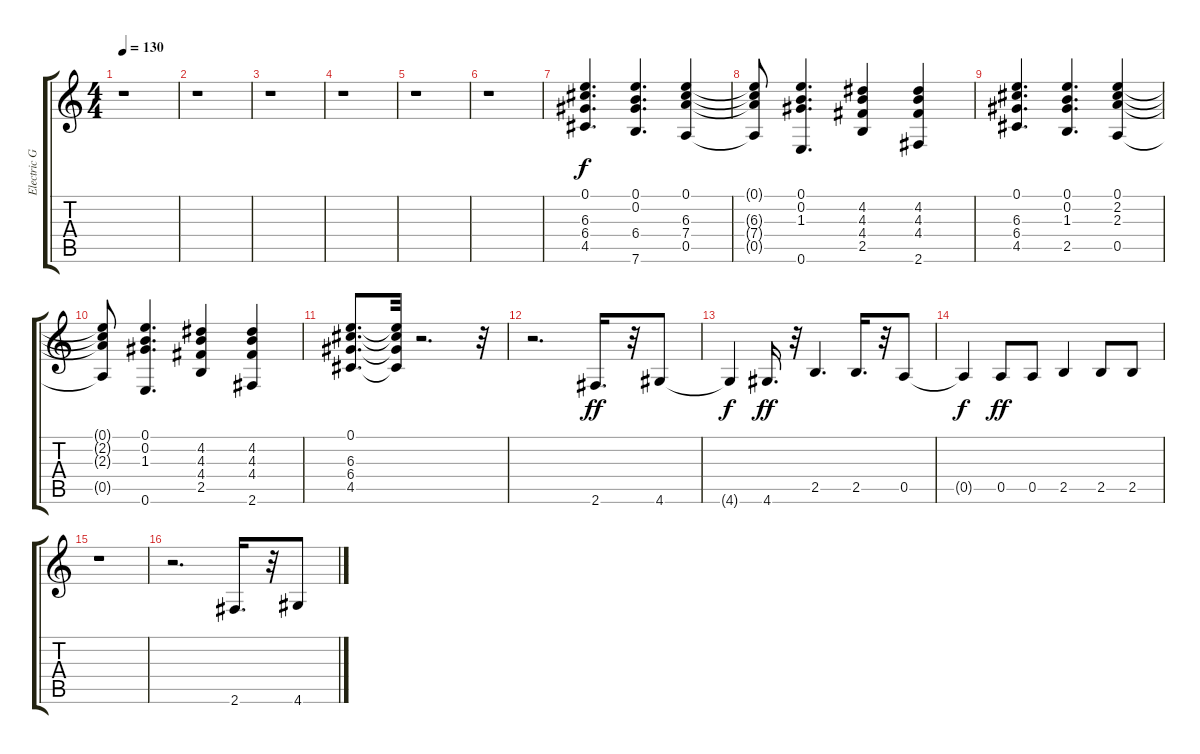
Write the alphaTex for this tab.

\track ("Electric Guitar" "Electric G") {instrument electricguitarclean}
\staff {score tabs}
\tuning (E4 B3 G3 D3 A2 E2) {hide}
\ts (4 4)
\tempo 130
\clef g2
\ks c
r.1{dy ff} |
r.1 |
r.1 |
r.1 |
r.1 |
r.1 |
(0.1 6.3 6.4 4.5).4{d dy f} (0.1 0.2 6.4 7.6).4{d} (0.1 6.3 7.4 0.5).4 |
(0.1{t} 6.3{t} 7.4{t} 0.5{t}).8 (0.1 0.2 1.3 0.6).4{d} (4.2 4.3 4.4 2.5).4 (4.2 4.3 4.4 2.6).4 |
(0.1 6.3 6.4 4.5).4{d} (0.1 0.2 1.3 2.5).4{d} (0.1 2.2 2.3 0.5).4 |
(0.1{t} 2.2{t} 2.3{t} 0.5{t}).8 (0.1 0.2 1.3 0.6).4{d} (4.2 4.3 4.4 2.5).4 (4.2 4.3 4.4 2.6).4 |
(0.1 6.3 6.4 4.5).8{d} (0.1{t} 6.3{t} 6.4{t} 4.5{t}).32 r.2{d} r.32 |
r.2{d} 2.6.16{d dy ff} r.32 4.6.8 |
4.6{t}.4{dy f} 4.6.16{d dy ff} r.32 2.5.4{d} 2.5.16{d} r.32 0.5.8 |
0.5{t}.4{dy f} 0.5.8{dy ff} 0.5.8 2.5.4 2.5.8 2.5.8 |
r.1 |
r.2{d} 2.6.16{d} r.32 4.6.8
